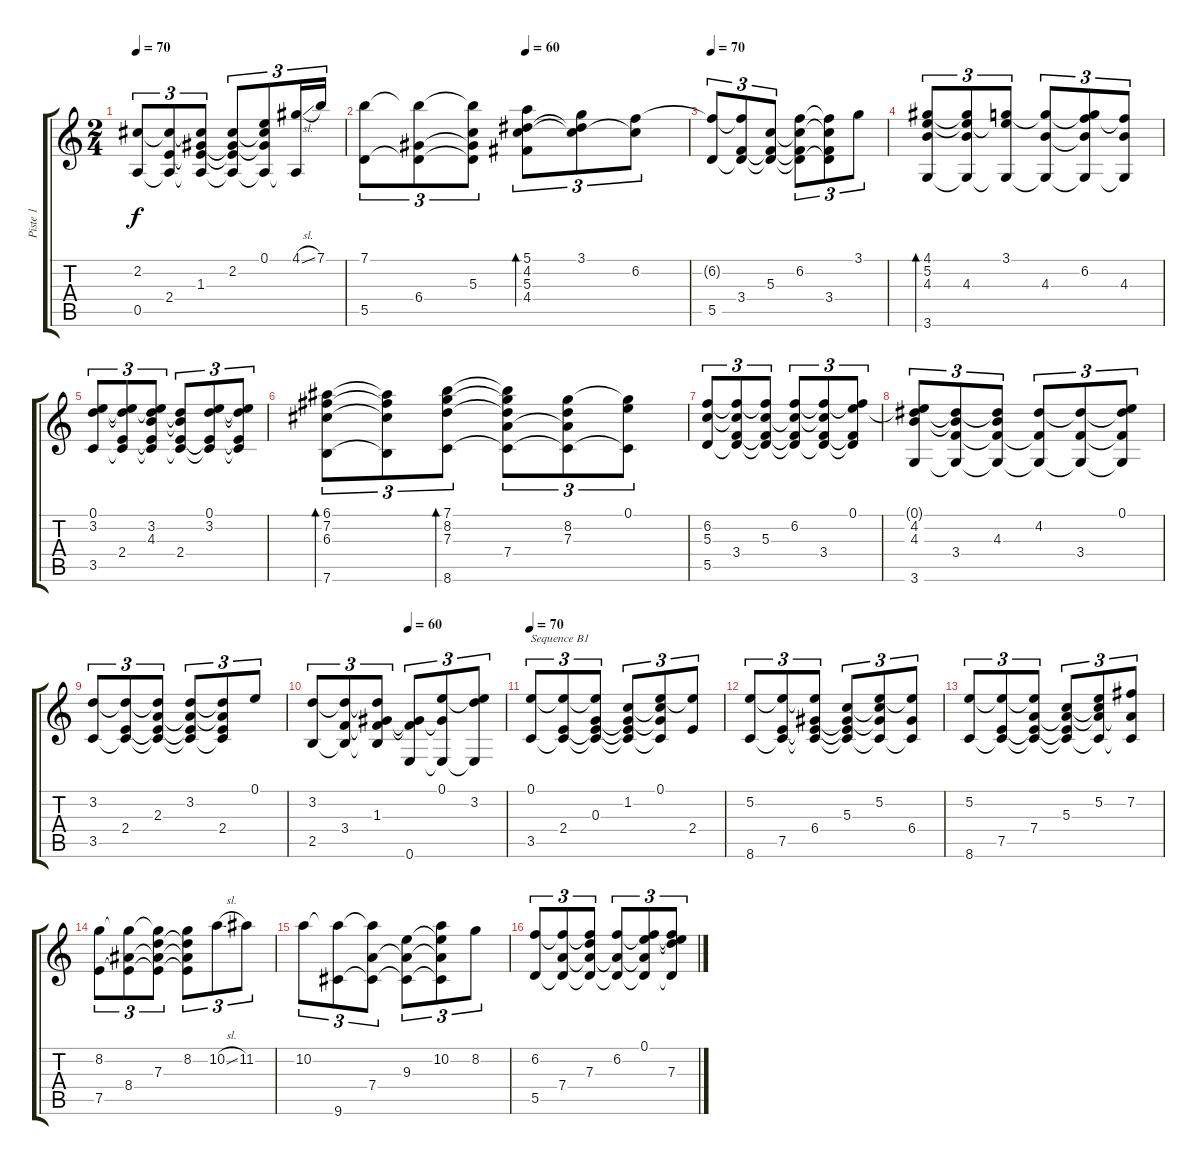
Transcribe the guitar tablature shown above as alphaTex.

\track ("Piste 1" "Piste 1") {instrument acousticguitarnylon}
\staff {score tabs}
\tuning (E4 B3 G3 D3 A2 E2) {hide}
\ts (2 4)
\tempo 70
\clef g2
\ks c
(2.2 0.5).8{tu (3 2) dy f} (2.2{t} 2.4 0.5{t}).8{tu (3 2)} (2.2{t} 1.3 2.4{t} 0.5{t}).8{tu (3 2)} (2.2 1.3{t} 2.4{t} 0.5{t}).8{tu (3 2)} (0.1 2.2{t} 1.3{t} 0.5{t}).8{tu (3 2)} (4.1{sl} 0.5{t}).16{tu (3 2)} 7.1.16{tu (3 2)} |
\tempo (60 0.5)
(7.1 5.5).8{tu (3 2)} (7.1{t} 6.4 5.5{t}).8{tu (3 2)} (7.1{t} 5.3 6.4{t} 5.5{t}).8{tu (3 2)} (5.1 4.2 5.3 4.4).8{tu (3 2) bd 120} (3.1 4.2{t} 5.3{t}).8{tu (3 2)} (6.2 5.3{t}).8{tu (3 2)} |
\tempo 70
(6.2{t} 5.5).8{tu (3 2)} (6.2{t} 3.4 5.5{t}).8{tu (3 2)} (5.3 3.4{t} 5.5{t}).8{tu (3 2)} (6.2 5.3{t} 3.4{t} 5.5{t}).8{tu (3 2)} (6.2{t} 5.3{t} 3.4 5.5{t}).8{tu (3 2)} 3.1.8{tu (3 2)} |
(4.1 5.2 4.3 3.6).8{tu (3 2) bd 240} (4.1{t} 5.2{t} 4.3 3.6{t}).8{tu (3 2)} (3.1 5.2{t} 3.6{t}).8{tu (3 2)} (3.1{t} 4.3 3.6{t}).8{tu (3 2)} (3.1{t} 6.2 4.3{t} 3.6{t}).8{tu (3 2)} (6.2{t} 4.3 3.6{t}).8{tu (3 2)} |
(0.1 3.2 3.5).8{tu (3 2)} (0.1{t} 3.2{t} 2.4 3.5{t}).8{tu (3 2)} (0.1{t} 3.2 4.3 2.4{t} 3.5{t}).8{tu (3 2)} (3.2{t} 4.3{t} 2.4 3.5{t}).8{tu (3 2)} (0.1 3.2 2.4{t} 3.5{t}).8{tu (3 2)} (0.1{t} 3.2{t} 2.4{t} 3.5{t}).8{tu (3 2)} |
(6.1 7.2 6.3 7.6).8{tu (3 2) bd 120} (6.1{t} 7.2{t} 6.3{t} 7.6{t}).8{tu (3 2)} (7.1 8.2 7.3 8.6).8{tu (3 2) bd 120} (7.1{t} 8.2{t} 7.3{t} 7.4 8.6{t}).8{tu (3 2)} (8.2 7.3 7.4{t} 8.6{t}).8{tu (3 2)} (0.1 8.2{t} 8.6{t}).8{tu (3 2)} |
(6.2 5.3 5.5).8{tu (3 2)} (6.2{t} 5.3{t} 3.4 5.5{t}).8{tu (3 2)} (6.2{t} 5.3 3.4{t} 5.5{t}).8{tu (3 2)} (6.2 5.3{t} 3.4{t} 5.5{t}).8{tu (3 2)} (6.2{t} 5.3{t} 3.4 5.5{t}).8{tu (3 2)} (0.1 6.2{t} 3.4{t} 5.5{t}).8{tu (3 2)} |
(0.1{t} 4.2 4.3 3.6).8{tu (3 2)} (4.2{t} 4.3{t} 3.4 3.6{t}).8{tu (3 2)} (4.2{t} 4.3 3.4{t} 3.6{t}).8{tu (3 2)} (4.2 3.4{t} 3.6{t}).8{tu (3 2)} (4.2{t} 3.4 3.6{t}).8{tu (3 2)} (0.1 4.2{t} 3.4{t} 3.6{t}).8{tu (3 2)} |
(3.2 3.5).8{tu (3 2)} (3.2{t} 2.4 3.5{t}).8{tu (3 2)} (3.2{t} 2.3 2.4{t} 3.5{t}).8{tu (3 2)} (3.2 2.3{t} 2.4{t} 3.5{t}).8{tu (3 2)} (3.2{t} 2.3{t} 2.4 3.5{t}).8{tu (3 2)} 0.1.8{tu (3 2)} |
\tempo (60 0.5)
(3.2 2.5).8{tu (3 2)} (3.2{t} 3.4 2.5{t}).8{tu (3 2)} (3.2{t} 1.3 3.4{t} 2.5{t}).8{tu (3 2)} (1.3{t} 3.4{t} 0.6).8{tu (3 2)} (0.1 1.3{t} 0.6{t}).8{tu (3 2)} (0.1{t} 3.2 0.6{t}).8{tu (3 2)} |
\tempo 70
(0.1 3.5).8{tu (3 2) txt "Sequence B1"} (0.1{t} 2.4 3.5{t}).8{tu (3 2)} (0.1{t} 0.3 2.4{t} 3.5{t}).8{tu (3 2)} (1.2 0.3{t} 2.4{t} 3.5{t}).8{tu (3 2)} (0.1 1.2{t} 0.3{t} 3.5{t}).8{tu (3 2)} (0.1{t} 2.4).8{tu (3 2)} |
(5.2 8.6).8{tu (3 2)} (5.2{t} 7.5 8.6{t}).8{tu (3 2)} (5.2{t} 6.4 7.5{t} 8.6{t}).8{tu (3 2)} (5.3 6.4{t} 7.5{t} 8.6{t}).8{tu (3 2)} (5.2 5.3{t} 6.4{t} 8.6{t}).8{tu (3 2)} (5.2{t} 6.4 8.6{t}).8{tu (3 2)} |
(5.2 8.6).8{tu (3 2)} (5.2{t} 7.5 8.6{t}).8{tu (3 2)} (5.2{t} 7.4 7.5{t} 8.6{t}).8{tu (3 2)} (5.3 7.4{t} 7.5{t} 8.6{t}).8{tu (3 2)} (5.2 5.3{t} 7.4{t} 8.6{t}).8{tu (3 2)} (7.2 7.4{t} 8.6{t}).8{tu (3 2)} |
(8.2 7.5).8{tu (3 2)} (8.2{t} 8.4 7.5{t}).8{tu (3 2)} (8.2{t} 7.3 8.4{t} 7.5{t}).8{tu (3 2)} (8.2 7.3{t} 8.4{t} 7.5{t}).8{tu (3 2)} 10.2{sl}.8{tu (3 2)} 11.2.8{tu (3 2)} |
10.2.8{tu (3 2)} (10.2{t} 9.6).8{tu (3 2)} (10.2{t} 7.4 9.6{t}).8{tu (3 2)} (9.3 7.4{t} 9.6{t}).8{tu (3 2)} (10.2 9.3{t} 7.4{t} 9.6{t}).8{tu (3 2)} 8.2.8{tu (3 2)} |
(6.2 5.5).8{tu (3 2)} (6.2{t} 7.4 5.5{t}).8{tu (3 2)} (6.2{t} 7.3 7.4{t} 5.5{t}).8{tu (3 2)} (6.2 7.4{t} 5.5{t}).8{tu (3 2)} (0.1 6.2{t} 7.4{t} 5.5{t}).8{tu (3 2)} (0.1{t} 6.2{t} 7.3 5.5{t}).8{tu (3 2)}
